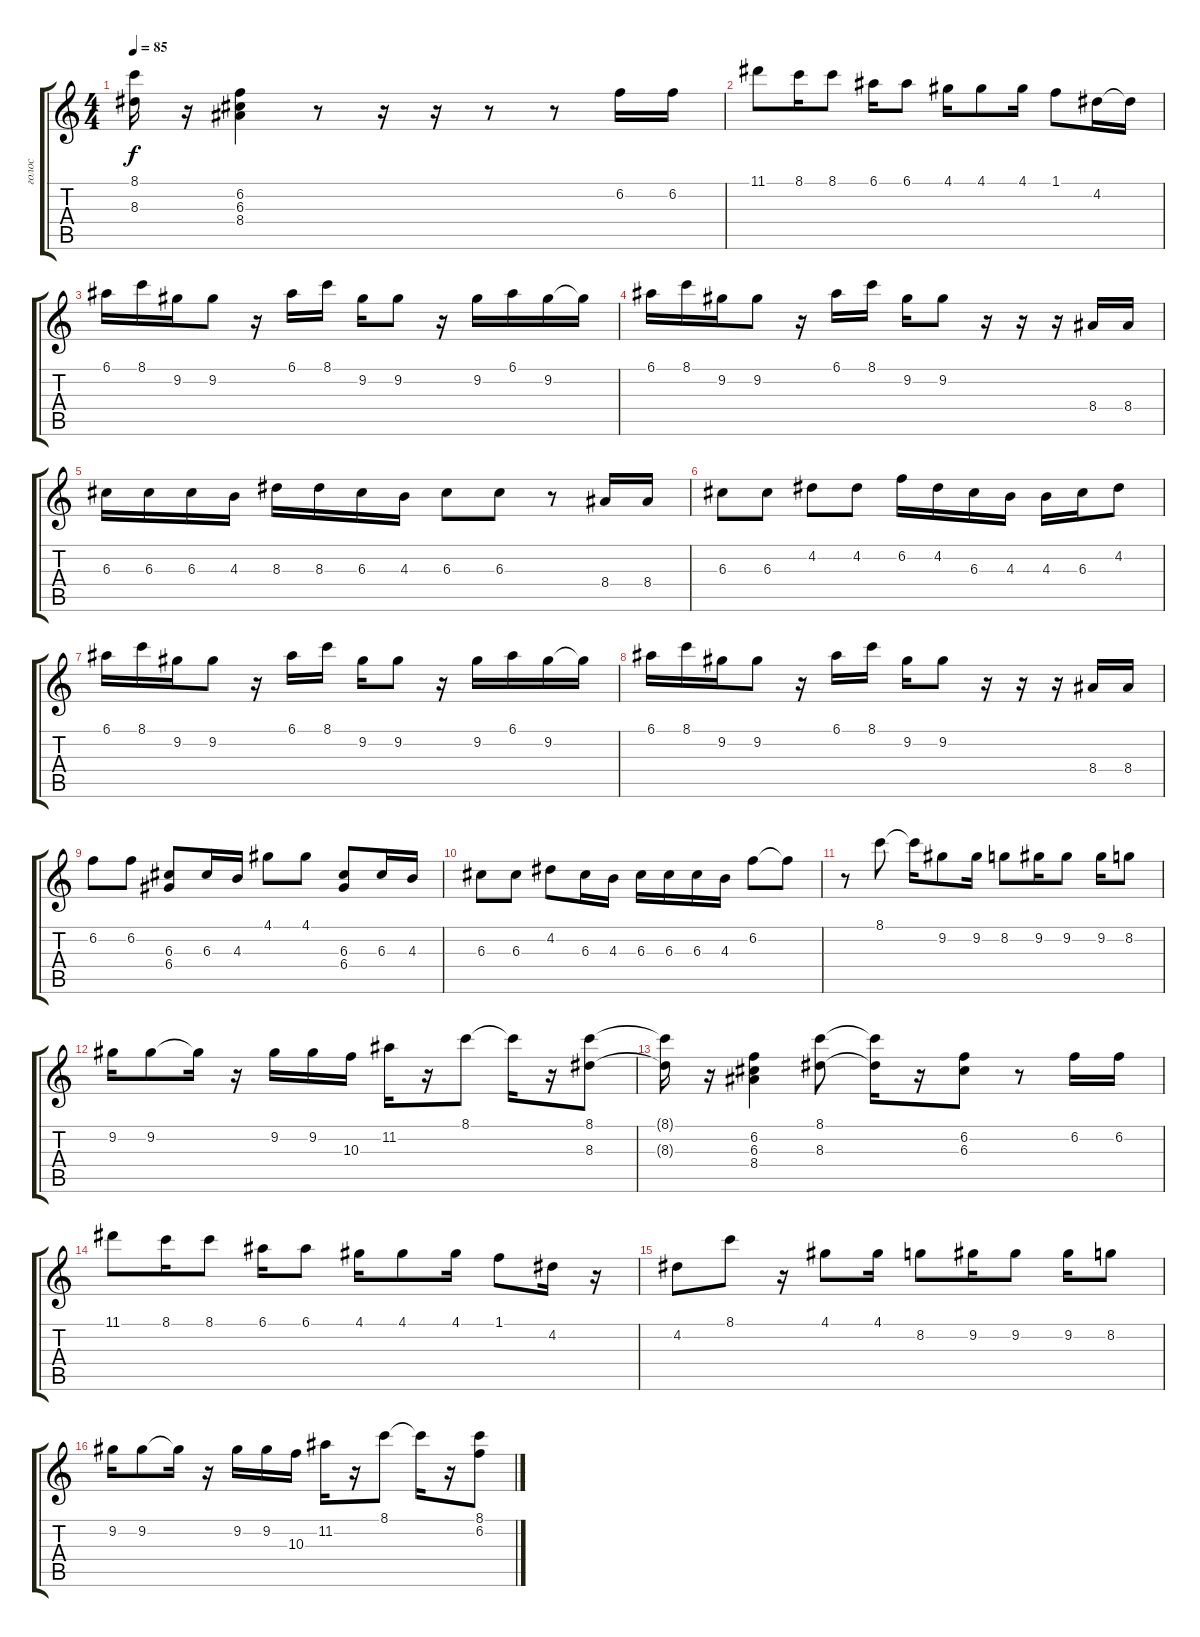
\track ("голос" "голос") {instrument distortionguitar}
\staff {score tabs}
\tuning (E4 B3 G3 D3 A2 E2) {hide}
\ts (4 4)
\tempo 85
\clef g2
\ks c
(8.1{t} 8.3{t}).16{dy f} r.16 (6.2 6.3 8.4).4 r.8 r.16 r.16 r.8 r.8 6.2.16 6.2.16 |
11.1.8 8.1.16 8.1.8 6.1.16 6.1.8 4.1.16 4.1.8 4.1.16 1.1.8 4.2.16 4.2{t}.16 |
6.1.16 8.1.16 9.2.16 9.2.8 r.16 6.1.16 8.1.16 9.2.16 9.2.8 r.16 9.2.16 6.1.16 9.2.16 9.2{t}.16 |
6.1.16 8.1.16 9.2.16 9.2.8 r.16 6.1.16 8.1.16 9.2.16 9.2.8 r.16 r.16 r.16 8.4.16 8.4.16 |
6.3.16 6.3.16 6.3.16 4.3.16 8.3.16 8.3.16 6.3.16 4.3.16 6.3.8 6.3.8 r.8 8.4.16 8.4.16 |
6.3.8 6.3.8 4.2.8 4.2.8 6.2.16 4.2.16 6.3.16 4.3.16 4.3.16 6.3.16 4.2.8 |
6.1.16 8.1.16 9.2.16 9.2.8 r.16 6.1.16 8.1.16 9.2.16 9.2.8 r.16 9.2.16 6.1.16 9.2.16 9.2{t}.16 |
6.1.16 8.1.16 9.2.16 9.2.8 r.16 6.1.16 8.1.16 9.2.16 9.2.8 r.16 r.16 r.16 8.4.16 8.4.16 |
6.2.8 6.2.8 (6.3 6.4).8 6.3.16 4.3.16 4.1.8 4.1.8 (6.3 6.4).8 6.3.16 4.3.16 |
6.3.8 6.3.8 4.2.8 6.3.16 4.3.16 6.3.16 6.3.16 6.3.16 4.3.16 6.2.8 6.2{t}.8 |
r.8 8.1.8 8.1{t}.16 9.2.8 9.2.16 8.2.8 9.2.16 9.2.8 9.2.16 8.2.8 |
9.2.16 9.2.8 9.2{t}.16 r.16 9.2.16 9.2.16 10.3.16 11.2.16 r.16 8.1.8 8.1{t}.16 r.16 (8.1 8.3).8 |
(8.1{t} 8.3{t}).16 r.16 (6.2 6.3 8.4).4 (8.1 8.3).8 (8.1{t} 8.3{t}).16 r.16 (6.2 6.3).8 r.8 6.2.16 6.2.16 |
11.1.8 8.1.16 8.1.8 6.1.16 6.1.8 4.1.16 4.1.8 4.1.16 1.1.8 4.2.16 r.16 |
4.2.8 8.1.8 r.16 4.1.8 4.1.16 8.2.8 9.2.16 9.2.8 9.2.16 8.2.8 |
9.2.16 9.2.8 9.2{t}.16 r.16 9.2.16 9.2.16 10.3.16 11.2.16 r.16 8.1.8 8.1{t}.16 r.16 (8.1 6.2).8
